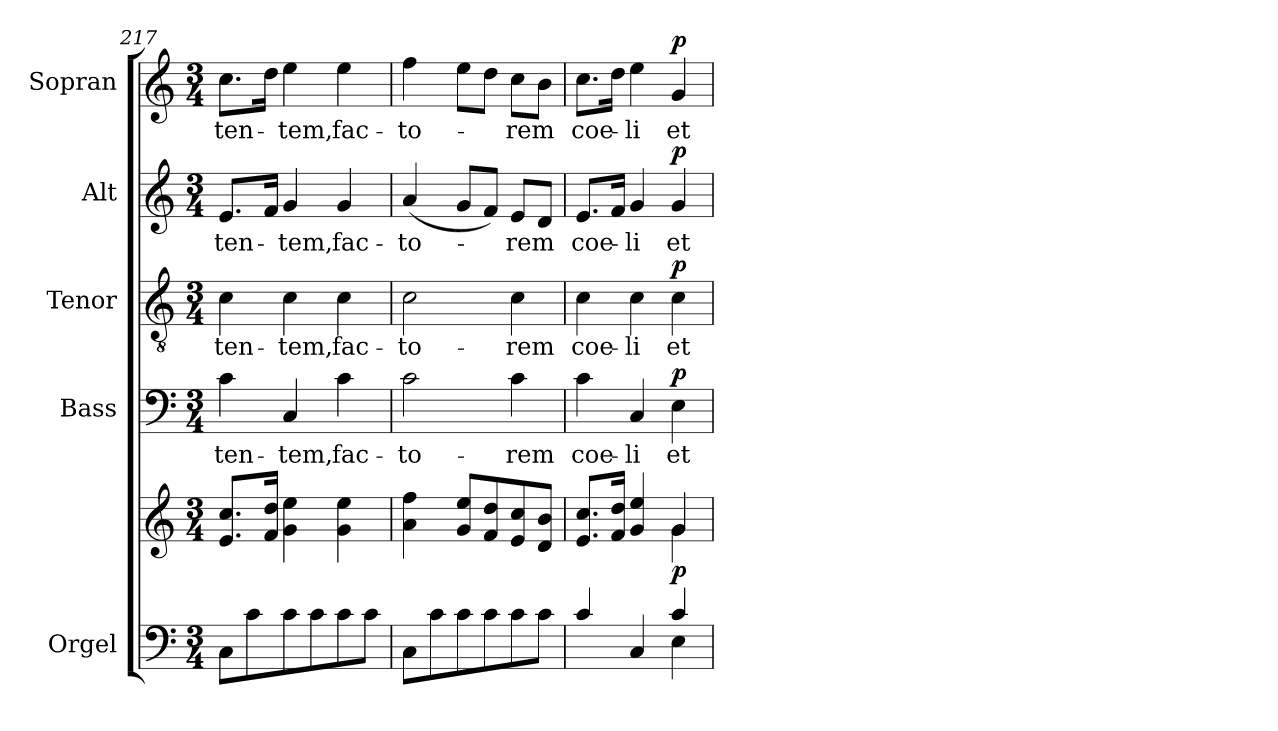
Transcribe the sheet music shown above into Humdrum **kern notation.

**kern	**kern	**dynam	**kern	**text	**dynam	**kern	**text	**dynam	**kern	**text	**dynam	**kern	**text	**dynam
*part5	*part5	*part5	*part4	*part4	*part4	*part3	*part3	*part3	*part2	*part2	*part2	*part1	*part1	*part1
*staff6	*staff5	*staff5/6	*staff4	*staff4	*staff4	*staff3	*staff3	*staff3	*staff2	*staff2	*staff2	*staff1	*staff1	*staff1
*I"Orgel	*	*	*I"Bass	*	*	*I"Tenor	*	*	*I"Alt	*	*	*I"Sopran	*	*
*I'Org.	*	*	*I'B.	*	*	*I'T.	*	*	*I'A.	*	*	*I'S.	*	*
*clefF4	*clefG2	*	*clefF4	*	*	*clefGv2	*	*	*clefG2	*	*	*clefG2	*	*
*k[]	*k[]	*	*k[]	*	*	*k[]	*	*	*k[]	*	*	*k[]	*	*
*C:	*C:	*	*C:	*	*	*C:	*	*	*C:	*	*	*C:	*	*
*M3/4	*M3/4	*	*M3/4	*	*	*M3/4	*	*	*M3/4	*	*	*M3/4	*	*
=217	=217	=217	=217	=217	=217	=217	=217	=217	=217	=217	=217	=217	=217	=217
!	!	!	!	!LO:LY:b	!	!	!LO:LY:b	!	!	!LO:LY:b	!	!	!LO:LY:b	!
8C\L	8.e/ 8.cc/L	.	4c\	-ten-	.	4c\	-ten-	.	8.e/L	-ten-	.	8.cc\L	-ten-	.
8c\	.	.	.	.	.	.	.	.	.	.	.	.	.	.
.	16f/ 16dd/Jk	.	.	.	.	.	.	.	16f/Jk	.	.	16dd\Jk	.	.
!	!	!	!	!LO:LY:b	!	!	!LO:LY:b	!	!	!LO:LY:b	!	!	!LO:LY:b	!
8c\	4g\ 4ee\	.	4C/	-tem,	.	4c\	-tem,	.	4g/	-tem,	.	4ee\	-tem,	.
8c\	.	.	.	.	.	.	.	.	.	.	.	.	.	.
!	!	!	!	!LO:LY:b	!	!	!LO:LY:b	!	!	!LO:LY:b	!	!	!LO:LY:b	!
8c\	4g\ 4ee\	.	4c\	fac-	.	4c\	fac-	.	4g/	fac-	.	4ee\	fac-	.
8c\J	.	.	.	.	.	.	.	.	.	.	.	.	.	.
=218	=218	=218	=218	=218	=218	=218	=218	=218	=218	=218	=218	=218	=218	=218
!	!	!	!	!LO:LY:b	!	!	!LO:LY:b	!	!	!LO:LY:b	!	!	!LO:LY:b	!
8C\L	4a\ 4ff\	.	2c\	-to-	.	2c\	-to-	.	(<4a/	-to-	.	4ff\	-to-	.
8c\	.	.	.	.	.	.	.	.	.	.	.	.	.	.
8c\	8g/ 8ee/L	.	.	.	.	.	.	.	8g/L	.	.	8ee\L	.	.
8c\	8f/ 8dd/	.	.	.	.	.	.	.	8f/J)	.	.	8dd\J	.	.
!	!	!	!	!LO:LY:b	!	!	!LO:LY:b	!	!	!LO:LY:b	!	!	!LO:LY:b	!
8c\	8e/ 8cc/	.	4c\	-rem	.	4c\	-rem	.	8e/L	-rem	.	8cc\L	-rem	.
8c\J	8d/ 8b/J	.	.	.	.	.	.	.	8d/J	.	.	8b\J	.	.
=219	=219	=219	=219	=219	=219	=219	=219	=219	=219	=219	=219	=219	=219	=219
*^	*^	*	*	*	*	*	*	*	*	*	*	*	*	*
!	!	!	!	!	!	!LO:LY:b	!	!	!LO:LY:b	!	!	!LO:LY:b	!	!	!LO:LY:b	!
4c/	2ryy	8.e/ 8.cc/L	2ryy	.	4c\	coe-	.	4c\	coe-	.	8.e/L	coe-	.	8.cc\L	coe-	.
.	.	16f/ 16dd/Jk	.	.	.	.	.	.	.	.	16f/Jk	.	.	16dd\Jk	.	.
!	!	!	!	!	!	!LO:LY:b	!	!	!LO:LY:b	!	!	!LO:LY:b	!	!	!LO:LY:b	!
4C/	.	4g/ 4ee/	.	.	4C/	-li	.	4c\	-li	.	4g/	-li	.	4ee\	-li	.
!	!	!	!	!LO:DY:b	!	!LO:LY:b	!LO:DY:a	!	!LO:LY:b	!LO:DY:a	!	!LO:LY:b	!LO:DY:a	!	!LO:LY:b	!LO:DY:a
4c/	4E\	4g/	4g\	p	4E\	et	p	4c\	et	p	4g/	et	p	4g/	et	p
*v	*v	*	*	*	*	*	*	*	*	*	*	*	*	*	*	*
*	*v	*v	*	*	*	*	*	*	*	*	*	*	*	*	*
=	=	=	=	=	=	=	=	=	=	=	=	=	=	=
*-	*-	*-	*-	*-	*-	*-	*-	*-	*-	*-	*-	*-	*-	*-
